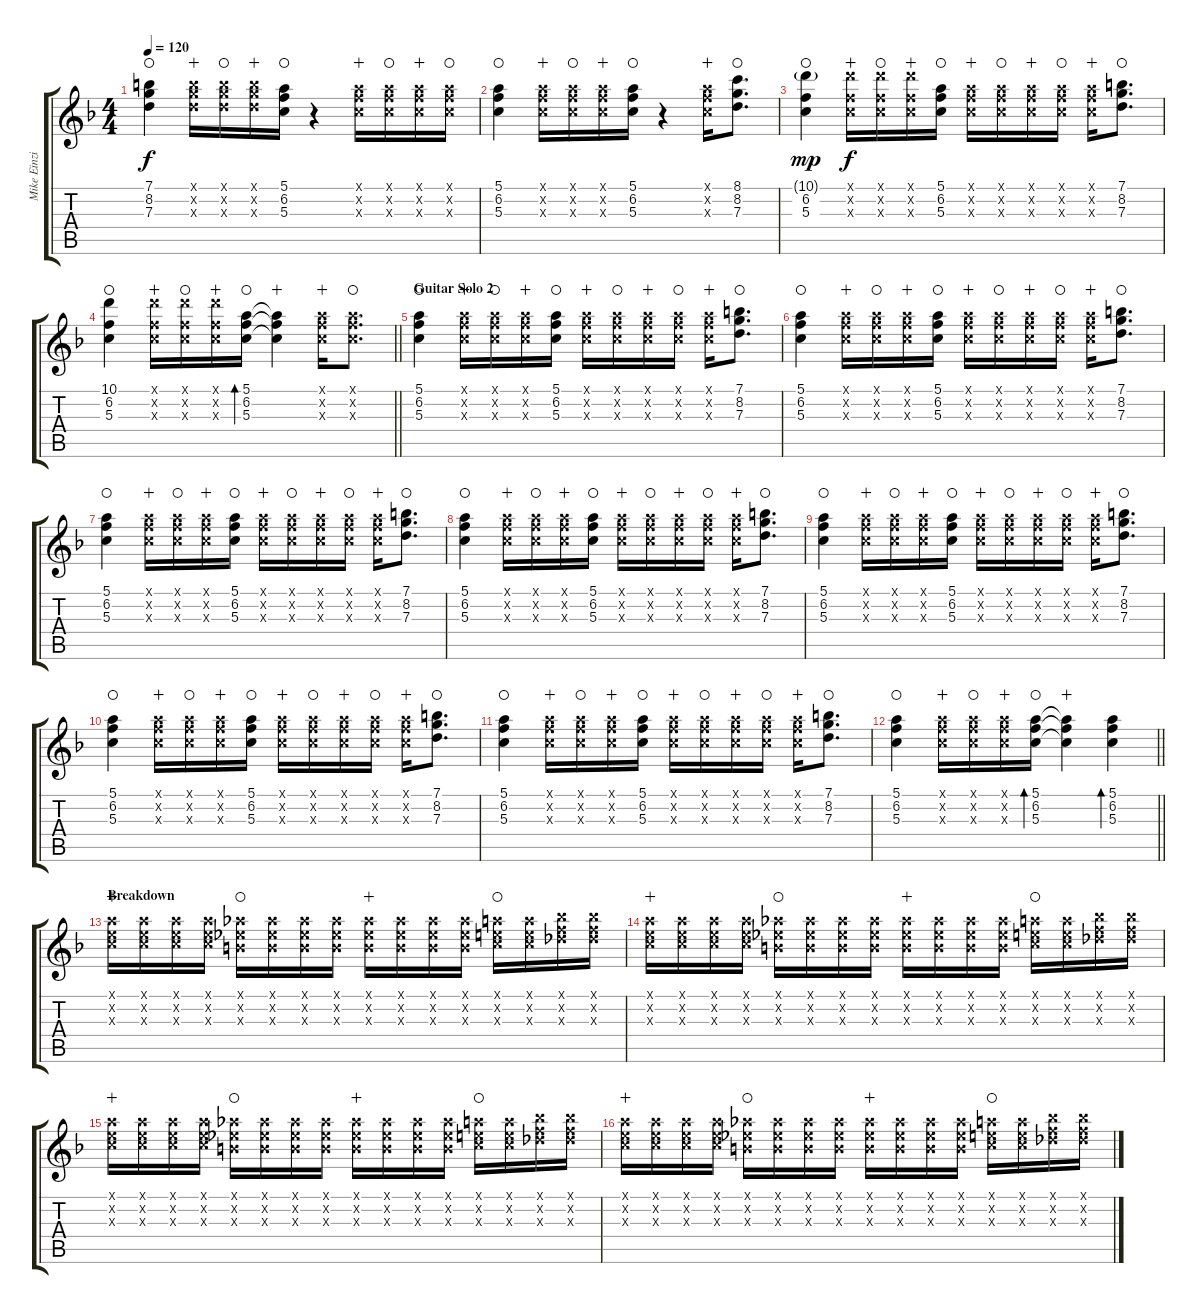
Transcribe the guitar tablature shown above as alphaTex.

\track ("Mike Einziger" "Mike Einzi") {instrument electricguitarjazz}
\staff {score tabs}
\tuning (E4 B3 G3 D3 A2 E2) {hide}
\ts (4 4)
\tempo 120
\clef g2
\ks dminor
(7.1 8.2 7.3).4{dy f waho} (7.1{x} 8.2{x} 7.3{x}).16{wahc} (7.1{x} 8.2{x} 7.3{x}).16{waho} (7.1{x} 8.2{x} 7.3{x}).16{wahc} (5.1 6.2 5.3).16{waho} r.4 (5.1{x} 6.2{x} 5.3{x}).16{wahc} (5.1{x} 6.2{x} 5.3{x}).16{waho} (5.1{x} 6.2{x} 5.3{x}).16{wahc} (5.1{x} 6.2{x} 5.3{x}).16{waho} |
(5.1 6.2 5.3).4{waho} (5.1{x} 6.2{x} 5.3{x}).16{wahc} (5.1{x} 6.2{x} 5.3{x}).16{waho} (5.1{x} 6.2{x} 5.3{x}).16{wahc} (5.1 6.2 5.3).16{waho} r.4 (5.1{x} 6.2{x} 5.3{x}).16{wahc} (8.1 8.2 7.3).8{d waho} |
(10.1{g} 6.2 5.3).4{dy mp waho} (10.1{x} 6.2{x} 5.3{x}).16{dy f wahc} (10.1{x} 6.2{x} 5.3{x}).16{waho} (10.1{x} 6.2{x} 5.3{x}).16{wahc} (5.1 6.2 5.3).16{waho} (5.1{x} 6.2{x} 5.3{x}).16{wahc} (5.1{x} 6.2{x} 5.3{x}).16{waho} (5.1{x} 6.2{x} 5.3{x}).16{wahc} (5.1{x} 6.2{x} 5.3{x}).16{waho} (5.1{x} 6.2{x} 5.3{x}).16{wahc} (7.1 8.2 7.3).8{d waho} |
\barLineRight lightlight
(10.1 6.2 5.3).4{waho} (10.1{x} 6.2{x} 5.3{x}).16{wahc} (10.1{x} 6.2{x} 5.3{x}).16{waho} (10.1{x} 6.2{x} 5.3{x}).16{wahc} (5.1 6.2 5.3).16{bd 120 waho} (5.1{t} 6.2{t} 5.3{t}).4{wahc} (5.1{x} 6.2{x} 5.3{x}).16{wahc} (5.1{x} 6.2{x} 5.3{x}).8{d waho} |
\section ("" "Guitar Solo 2")
(5.1 6.2 5.3).4{waho} (5.1{x} 6.2{x} 5.3{x}).16{wahc} (5.1{x} 6.2{x} 5.3{x}).16{waho} (5.1{x} 6.2{x} 5.3{x}).16{wahc} (5.1 6.2 5.3).16{waho} (5.1{x} 6.2{x} 5.3{x}).16{wahc} (5.1{x} 6.2{x} 5.3{x}).16{waho} (5.1{x} 6.2{x} 5.3{x}).16{wahc} (5.1{x} 6.2{x} 5.3{x}).16{waho} (5.1{x} 6.2{x} 5.3{x}).16{wahc} (7.1 8.2 7.3).8{d waho} |
(5.1 6.2 5.3).4{waho} (5.1{x} 6.2{x} 5.3{x}).16{wahc} (5.1{x} 6.2{x} 5.3{x}).16{waho} (5.1{x} 6.2{x} 5.3{x}).16{wahc} (5.1 6.2 5.3).16{waho} (5.1{x} 6.2{x} 5.3{x}).16{wahc} (5.1{x} 6.2{x} 5.3{x}).16{waho} (5.1{x} 6.2{x} 5.3{x}).16{wahc} (5.1{x} 6.2{x} 5.3{x}).16{waho} (5.1{x} 6.2{x} 5.3{x}).16{wahc} (7.1 8.2 7.3).8{d waho} |
(5.1 6.2 5.3).4{waho} (5.1{x} 6.2{x} 5.3{x}).16{wahc} (5.1{x} 6.2{x} 5.3{x}).16{waho} (5.1{x} 6.2{x} 5.3{x}).16{wahc} (5.1 6.2 5.3).16{waho} (5.1{x} 6.2{x} 5.3{x}).16{wahc} (5.1{x} 6.2{x} 5.3{x}).16{waho} (5.1{x} 6.2{x} 5.3{x}).16{wahc} (5.1{x} 6.2{x} 5.3{x}).16{waho} (5.1{x} 6.2{x} 5.3{x}).16{wahc} (7.1 8.2 7.3).8{d waho} |
(5.1 6.2 5.3).4{waho} (5.1{x} 6.2{x} 5.3{x}).16{wahc} (5.1{x} 6.2{x} 5.3{x}).16{waho} (5.1{x} 6.2{x} 5.3{x}).16{wahc} (5.1 6.2 5.3).16{waho} (5.1{x} 6.2{x} 5.3{x}).16{wahc} (5.1{x} 6.2{x} 5.3{x}).16{waho} (5.1{x} 6.2{x} 5.3{x}).16{wahc} (5.1{x} 6.2{x} 5.3{x}).16{waho} (5.1{x} 6.2{x} 5.3{x}).16{wahc} (7.1 8.2 7.3).8{d waho} |
(5.1 6.2 5.3).4{waho} (5.1{x} 6.2{x} 5.3{x}).16{wahc} (5.1{x} 6.2{x} 5.3{x}).16{waho} (5.1{x} 6.2{x} 5.3{x}).16{wahc} (5.1 6.2 5.3).16{waho} (5.1{x} 6.2{x} 5.3{x}).16{wahc} (5.1{x} 6.2{x} 5.3{x}).16{waho} (5.1{x} 6.2{x} 5.3{x}).16{wahc} (5.1{x} 6.2{x} 5.3{x}).16{waho} (5.1{x} 6.2{x} 5.3{x}).16{wahc} (7.1 8.2 7.3).8{d waho} |
(5.1 6.2 5.3).4{waho} (5.1{x} 6.2{x} 5.3{x}).16{wahc} (5.1{x} 6.2{x} 5.3{x}).16{waho} (5.1{x} 6.2{x} 5.3{x}).16{wahc} (5.1 6.2 5.3).16{waho} (5.1{x} 6.2{x} 5.3{x}).16{wahc} (5.1{x} 6.2{x} 5.3{x}).16{waho} (5.1{x} 6.2{x} 5.3{x}).16{wahc} (5.1{x} 6.2{x} 5.3{x}).16{waho} (5.1{x} 6.2{x} 5.3{x}).16{wahc} (7.1 8.2 7.3).8{d waho} |
(5.1 6.2 5.3).4{waho} (5.1{x} 6.2{x} 5.3{x}).16{wahc} (5.1{x} 6.2{x} 5.3{x}).16{waho} (5.1{x} 6.2{x} 5.3{x}).16{wahc} (5.1 6.2 5.3).16{waho} (5.1{x} 6.2{x} 5.3{x}).16{wahc} (5.1{x} 6.2{x} 5.3{x}).16{waho} (5.1{x} 6.2{x} 5.3{x}).16{wahc} (5.1{x} 6.2{x} 5.3{x}).16{waho} (5.1{x} 6.2{x} 5.3{x}).16{wahc} (7.1 8.2 7.3).8{d waho} |
\barLineRight lightlight
(5.1 6.2 5.3).4{waho} (5.1{x} 6.2{x} 5.3{x}).16{wahc} (5.1{x} 6.2{x} 5.3{x}).16{waho} (5.1{x} 6.2{x} 5.3{x}).16{wahc} (5.1 6.2 5.3).16{bd 120 waho} (5.1{t} 6.2{t} 5.3{t}).4{wahc} (5.1 6.2 5.3).4{bd 120} |
\section ("" "Breakdown")
(5.1{x} 5.2{x} 5.3{x}).16{instrument guitarharmonics wahc} (5.1{x} 5.2{x} 5.3{x}).16 (5.1{x} 5.2{x} 5.3{x}).16 (5.1{x} 5.2{x} 5.3{x}).16 (4.1{x} 4.2{x} 4.3{x}).16{waho} (4.1{x} 4.2{x} 4.3{x}).16 (4.1{x} 4.2{x} 4.3{x}).16 (4.1{x} 4.2{x} 4.3{x}).16 (4.1{x} 4.2{x} 4.3{x}).16{wahc} (4.1{x} 4.2{x} 4.3{x}).16 (4.1{x} 4.2{x} 4.3{x}).16 (4.1{x} 4.2{x} 4.3{x}).16 (5.1{x} 5.2{x} 5.3{x}).16{waho} (5.1{x} 5.2{x} 5.3{x}).16 (6.1{x} 6.2{x} 6.3{x}).16 (6.1{x} 6.2{x} 6.3{x}).16 |
(5.1{x} 5.2{x} 5.3{x}).16{wahc} (5.1{x} 5.2{x} 5.3{x}).16 (5.1{x} 5.2{x} 5.3{x}).16 (5.1{x} 5.2{x} 5.3{x}).16 (4.1{x} 4.2{x} 4.3{x}).16{waho} (4.1{x} 4.2{x} 4.3{x}).16 (4.1{x} 4.2{x} 4.3{x}).16 (4.1{x} 4.2{x} 4.3{x}).16 (4.1{x} 4.2{x} 4.3{x}).16{wahc} (4.1{x} 4.2{x} 4.3{x}).16 (4.1{x} 4.2{x} 4.3{x}).16 (4.1{x} 4.2{x} 4.3{x}).16 (5.1{x} 5.2{x} 5.3{x}).16{waho} (5.1{x} 5.2{x} 5.3{x}).16 (6.1{x} 6.2{x} 6.3{x}).16 (6.1{x} 6.2{x} 6.3{x}).16 |
(5.1{x} 5.2{x} 5.3{x}).16{wahc} (5.1{x} 5.2{x} 5.3{x}).16 (5.1{x} 5.2{x} 5.3{x}).16 (5.1{x} 5.2{x} 5.3{x}).16 (4.1{x} 4.2{x} 4.3{x}).16{waho} (4.1{x} 4.2{x} 4.3{x}).16 (4.1{x} 4.2{x} 4.3{x}).16 (4.1{x} 4.2{x} 4.3{x}).16 (4.1{x} 4.2{x} 4.3{x}).16{wahc} (4.1{x} 4.2{x} 4.3{x}).16 (4.1{x} 4.2{x} 4.3{x}).16 (4.1{x} 4.2{x} 4.3{x}).16 (5.1{x} 5.2{x} 5.3{x}).16{waho} (5.1{x} 5.2{x} 5.3{x}).16 (6.1{x} 6.2{x} 6.3{x}).16 (6.1{x} 6.2{x} 6.3{x}).16 |
(5.1{x} 5.2{x} 5.3{x}).16{wahc} (5.1{x} 5.2{x} 5.3{x}).16 (5.1{x} 5.2{x} 5.3{x}).16 (5.1{x} 5.2{x} 5.3{x}).16 (4.1{x} 4.2{x} 4.3{x}).16{waho} (4.1{x} 4.2{x} 4.3{x}).16 (4.1{x} 4.2{x} 4.3{x}).16 (4.1{x} 4.2{x} 4.3{x}).16 (4.1{x} 4.2{x} 4.3{x}).16{wahc} (4.1{x} 4.2{x} 4.3{x}).16 (4.1{x} 4.2{x} 4.3{x}).16 (4.1{x} 4.2{x} 4.3{x}).16 (5.1{x} 5.2{x} 5.3{x}).16{waho} (5.1{x} 5.2{x} 5.3{x}).16 (6.1{x} 6.2{x} 6.3{x}).16 (6.1{x} 6.2{x} 6.3{x}).16
